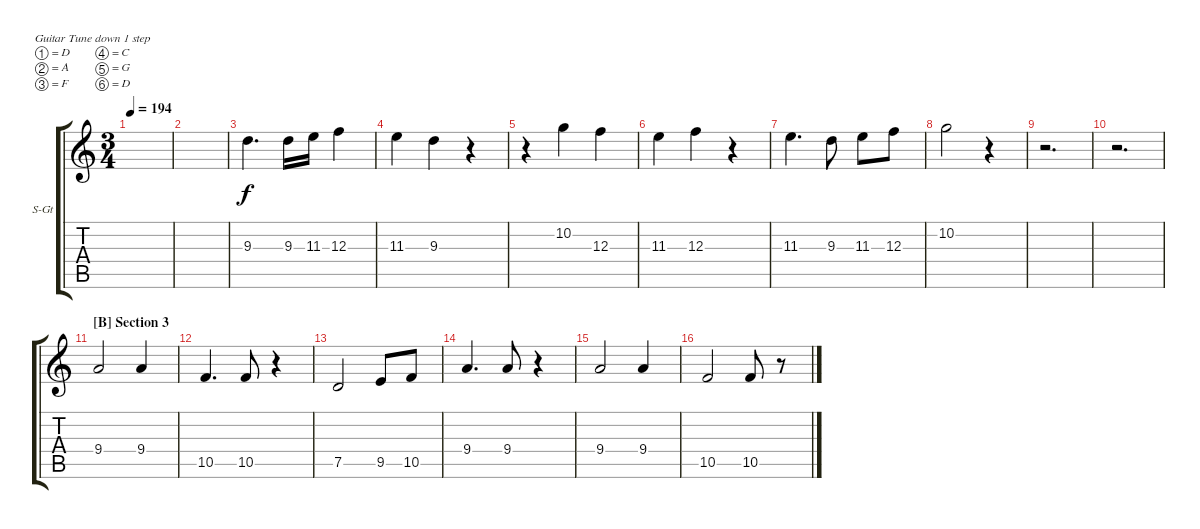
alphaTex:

\defaultSystemsLayout 4
\bracketExtendMode groupsimilarinstruments
\firstSystemTrackNameOrientation horizontal
\otherSystemsTrackNameOrientation horizontal
\track ("Guitar 2" "S-Gt") {instrument acousticguitarsteel}
\staff {score tabs}
\tuning (D4 A3 F3 C3 G2 D2)
\ts (3 4)
\tempo 194
\clef g2
\ks c
|
|
9.3.4{d} 9.3.16 11.3.16 12.3.4 |
11.3.4 9.3.4 r.4 |
r.4 10.2.4 12.3.4 |
11.3.4 12.3.4 r.4 |
11.3.4{d} 9.3.8 11.3.8 12.3.8 |
10.2.2 r.4 |
r.2{d} |
r.2{d} |
\section ("B" "Section 3")
9.4.2 9.4.4 |
10.5.4{d} 10.5.8 r.4 |
7.5.2 9.5.8 10.5.8 |
9.4.4{d} 9.4.8 r.4 |
9.4.2 9.4.4 |
10.5.2 10.5.8 r.8
